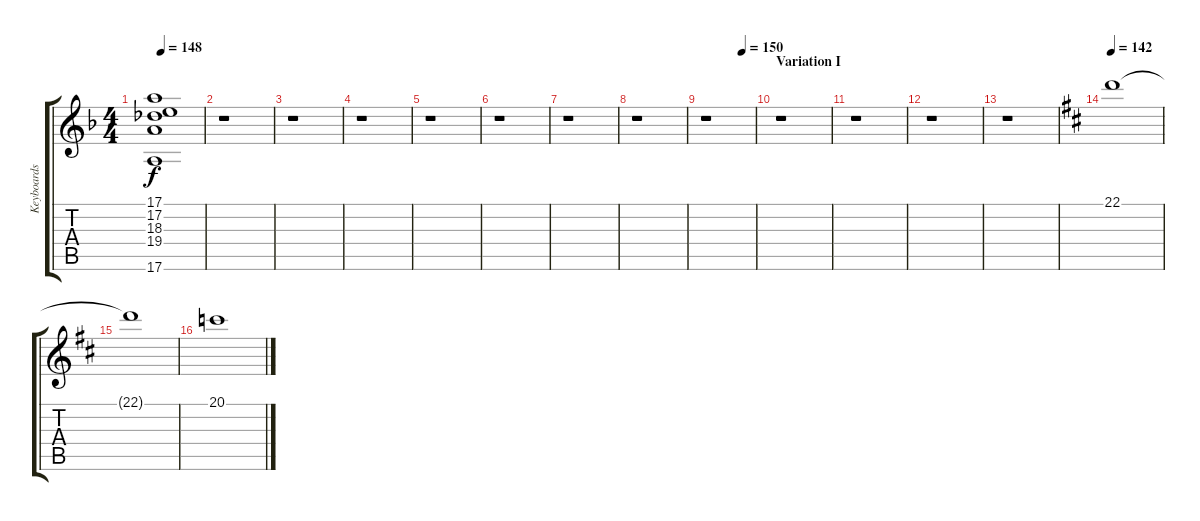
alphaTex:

\track ("Keyboards (II)" "Keyboards ") {instrument rockorgan}
\staff {score tabs}
\tuning (E4 B3 G3 D3 A2 E2) {hide}
\ts (4 4)
\tempo 148
\clef g2
\ks dminor
(17.1{t} 17.2{t} 18.3{t} 19.4{t} 17.6{t}).1{dy f volume 11 balance 12 instrument brightacousticpiano} |
r.1 |
r.1 |
r.1 |
r.1 |
r.1 |
r.1 |
r.1 |
\tempo (150 0.75)
r.1 |
\section ("" "Variation I")
r.1 |
r.1 |
r.1 |
r.1 |
\tempo 142
\ks d
22.1.1{volume 9 balance 10 instrument rockorgan} |
22.1{t}.1 |
20.1.1
